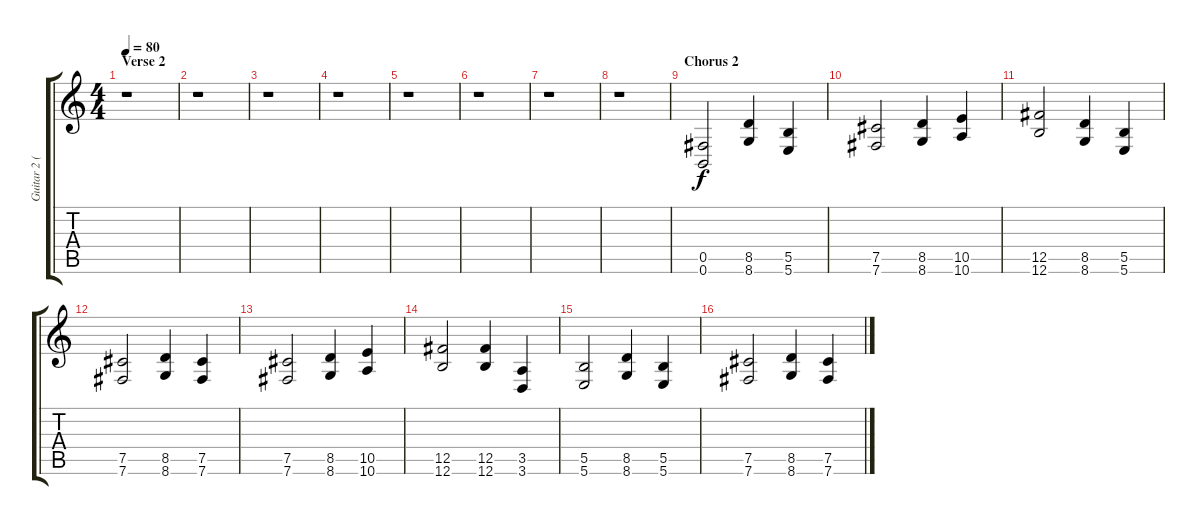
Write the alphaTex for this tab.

\track ("Guitar 2 (P.Mueller)" "Guitar 2 (") {instrument distortionguitar}
\staff {score tabs}
\tuning (Db4 Ab3 E3 B2 Gb2 B1) {hide}
\ts (4 4)
\section ("" "Verse 2")
\tempo 80
\clef g2
\ks c
r.1{dy f} |
r.1 |
r.1 |
r.1 |
r.1 |
r.1 |
r.1 |
r.1 |
\section ("" "Chorus 2")
(0.5 0.6).2{volume 16 balance 0} (8.5 8.6).4 (5.5 5.6).4 |
(7.5 7.6).2 (8.5 8.6).4 (10.5 10.6).4 |
(12.5 12.6).2 (8.5 8.6).4 (5.5 5.6).4 |
(7.5 7.6).2 (8.5 8.6).4 (7.5 7.6).4 |
(7.5 7.6).2 (8.5 8.6).4 (10.5 10.6).4 |
(12.5 12.6).2 (12.5 12.6).4 (3.5 3.6).4 |
(5.5 5.6).2 (8.5 8.6).4 (5.5 5.6).4 |
(7.5 7.6).2 (8.5 8.6).4 (7.5 7.6).4
